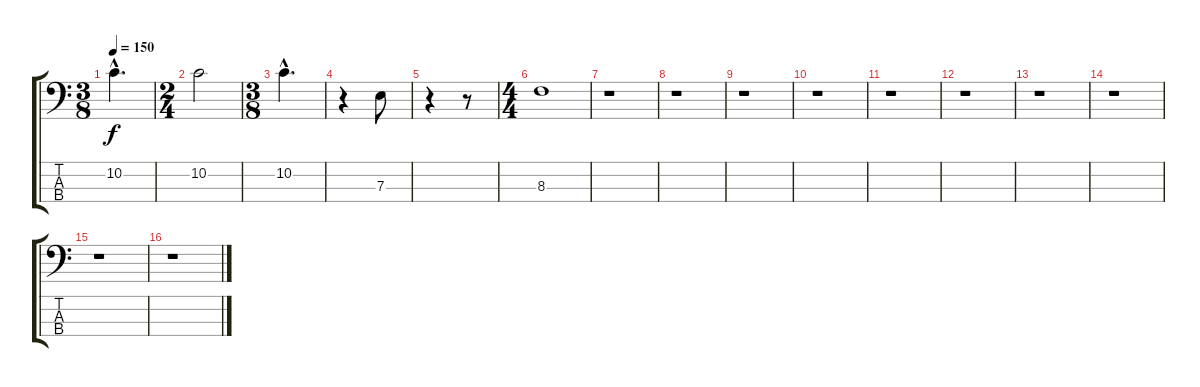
\track "" {instrument electricbassfinger}
\staff {score tabs}
\tuning (G2 D2 A1 E1) {hide}
\ts (3 8)
\tempo 150
\clef f4
\ks c
10.2{hac}.4{d dy f} |
\ts (2 4)
10.2.2 |
\ts (3 8)
10.2{hac}.4{d} |
r.4 7.3.8 |
r.4 r.8 |
\ts (4 4)
8.3.1 |
r.1 |
r.1 |
r.1 |
r.1 |
r.1 |
r.1 |
r.1 |
r.1 |
r.1 |
r.1
